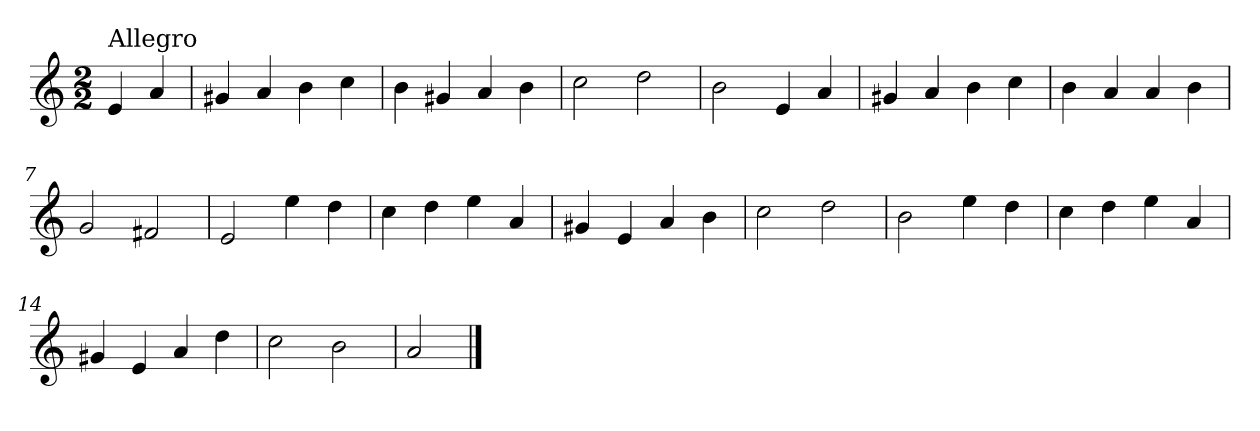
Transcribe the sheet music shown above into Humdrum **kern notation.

**kern
*part1
*staff1
*clefG2
*k[]
*a:
*M2/2
=
!LO:TX:a:t=Allegro
4e/
4a/
=1
4g#X/
4a/
4b\
4cc\
=2
4b\
4g#X/
4a/
4b\
=3
2cc\
2dd\
=4
2b\
4e/
4a/
=5
4g#X/
4a/
4b\
4cc\
!!LO:LB:g=z
=6
4b\
4a/
4a/
4b\
=7
2g/
2f#X/
=8
2e/
4ee\
4dd\
=9
4cc\
4dd\
4ee\
4a/
=10
4g#X/
4e/
4a/
4b\
=11
2cc\
2dd\
=12
2b\
4ee\
4dd\
!!LO:LB:g=z
=13
4cc\
4dd\
4ee\
4a/
=14
4g#X/
4e/
4a/
4dd\
=15
2cc\
2b\
=16
2a/
==
*-
